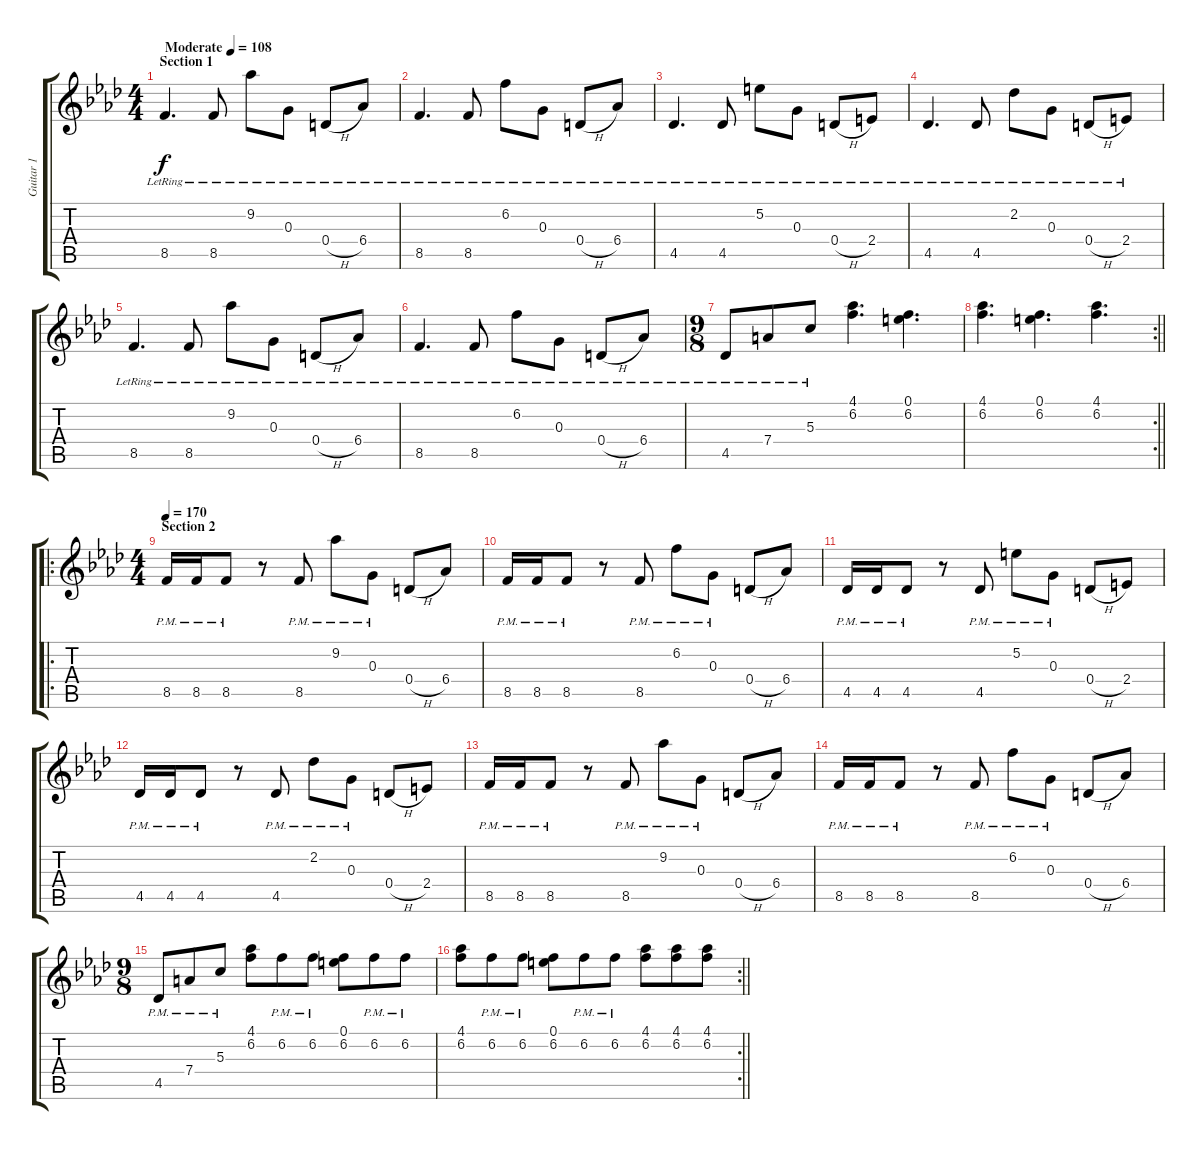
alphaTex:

\track ("Guitar 1" "Guitar 1") {instrument distortionguitar}
\staff {score tabs}
\tuning (E4 B3 G3 D3 A2 D2) {hide}
\ts (4 4)
\section ("" "Section 1")
\tempo (108 "Moderate")
\clef g2
\ks fminor
8.5{lr}.4{d dy f instrument electricguitarjazz} 8.5{lr}.8 9.2{lr}.8 0.3{lr}.8 0.4{h lr}.8 6.4{lr}.8 |
8.5{lr}.4{d} 8.5{lr}.8 6.2{lr}.8 0.3{lr}.8 0.4{h lr}.8 6.4{lr}.8 |
4.5{lr}.4{d} 4.5{lr}.8 5.2{lr}.8 0.3{lr}.8 0.4{h lr}.8 2.4{lr}.8 |
4.5{lr}.4{d} 4.5{lr}.8 2.2{lr}.8 0.3{lr}.8 0.4{h lr}.8 2.4{lr}.8 |
8.5{lr}.4{d} 8.5{lr}.8 9.2{lr}.8 0.3{lr}.8 0.4{h lr}.8 6.4{lr}.8 |
8.5{lr}.4{d} 8.5{lr}.8 6.2{lr}.8 0.3{lr}.8 0.4{h lr}.8 6.4{lr}.8 |
\ts (9 8)
4.5{lr}.8 7.4{lr}.8 5.3{lr}.8 (4.1 6.2).4{d} (0.1 6.2).4{d} |
\rc 2
\barLineRight lightlight
(4.1 6.2).4{d} (0.1 6.2).4{d} (4.1 6.2).4{d} |
\ro
\ts (4 4)
\section ("" "Section 2")
\tempo 170
8.5{pm}.16{instrument distortionguitar} 8.5{pm}.16 8.5{pm}.8 r.8 8.5{pm}.8 9.2{pm}.8 0.3{pm}.8 0.4{h}.8 6.4.8 |
8.5{pm}.16 8.5{pm}.16 8.5{pm}.8 r.8 8.5{pm}.8 6.2{pm}.8 0.3{pm}.8 0.4{h}.8 6.4.8 |
4.5{pm}.16 4.5{pm}.16 4.5{pm}.8 r.8 4.5{pm}.8 5.2{pm}.8 0.3{pm}.8 0.4{h}.8 2.4.8 |
4.5{pm}.16 4.5{pm}.16 4.5{pm}.8 r.8 4.5{pm}.8 2.2{pm}.8 0.3{pm}.8 0.4{h}.8 2.4.8 |
8.5{pm}.16 8.5{pm}.16 8.5{pm}.8 r.8 8.5{pm}.8 9.2{pm}.8 0.3{pm}.8 0.4{h}.8 6.4.8 |
8.5{pm}.16 8.5{pm}.16 8.5{pm}.8 r.8 8.5{pm}.8 6.2{pm}.8 0.3{pm}.8 0.4{h}.8 6.4.8 |
\ts (9 8)
4.5{pm}.8 7.4{pm}.8 5.3{pm}.8 (4.1 6.2).8 6.2{pm}.8 6.2{pm}.8 (0.1 6.2).8 6.2{pm}.8 6.2{pm}.8 |
\rc 2
\barLineRight lightlight
(4.1 6.2).8 6.2{pm}.8 6.2{pm}.8 (0.1 6.2).8 6.2{pm}.8 6.2{pm}.8 (4.1 6.2).8 (4.1 6.2).8 (4.1 6.2).8
